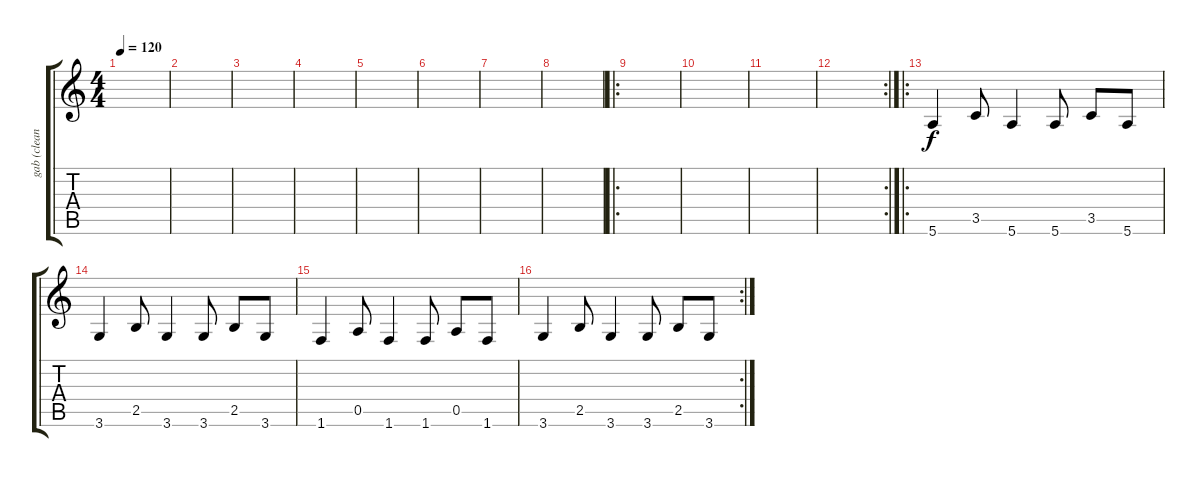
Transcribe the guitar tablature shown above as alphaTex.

\track ("gab (clean)" "gab (clean") {instrument electricguitarclean}
\staff {score tabs}
\tuning (E4 B3 G3 D3 A2 E2) {hide}
\ts (4 4)
\tempo 120
\clef g2
\ks c
|
|
|
|
|
|
|
|
\ro
|
|
|
\rc 2
|
\ro
5.6.4 3.5.8 5.6.4 5.6.8 3.5.8 5.6.8 |
3.6.4 2.5.8 3.6.4 3.6.8 2.5.8 3.6.8 |
1.6.4 0.5.8 1.6.4 1.6.8 0.5.8 1.6.8 |
\rc 2
3.6.4 2.5.8 3.6.4 3.6.8 2.5.8 3.6.8
